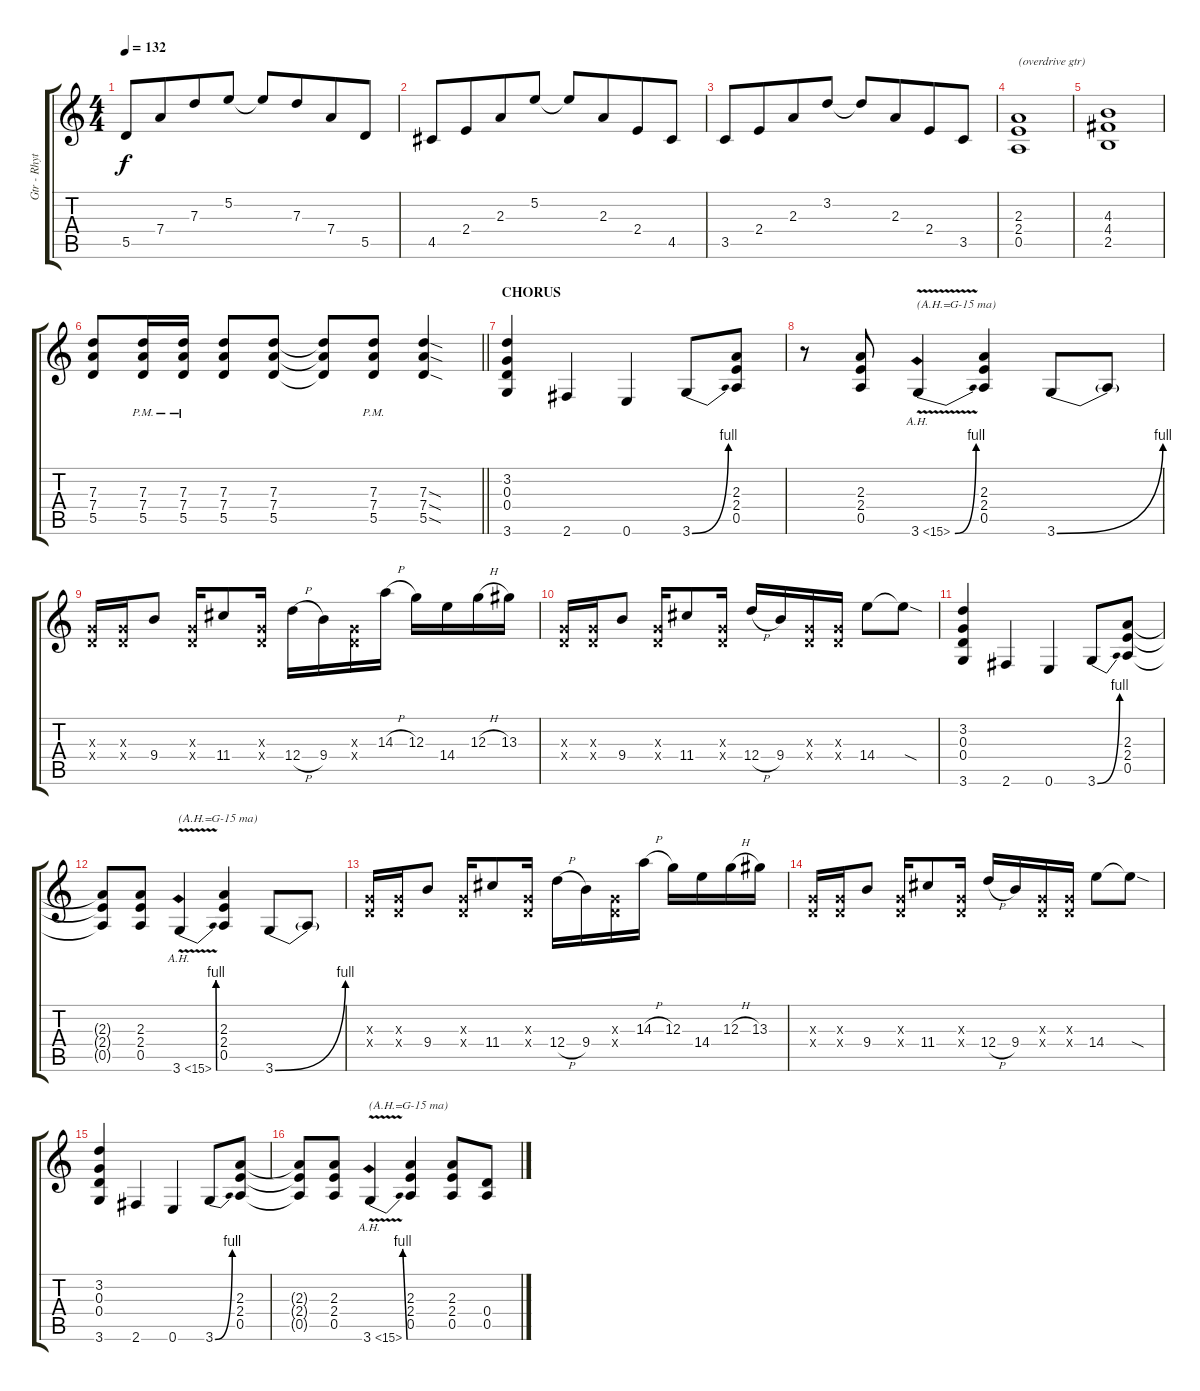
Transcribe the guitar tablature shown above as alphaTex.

\track ("Gtr - Rhythm 2" "Gtr - Rhyt") {instrument overdrivenguitar}
\staff {score tabs}
\tuning (E4 B3 G3 D3 A2 E2) {hide}
\ts (4 4)
\tempo 132
\clef g2
\ks c
5.5.8{dy f} 7.4.8{beam merge} 7.3.8 5.2.8 5.2{t}.8 7.3.8{beam merge} 7.4.8 5.5.8 |
4.5.8 2.4.8{beam merge} 2.3.8 5.2.8 5.2{t}.8 2.3.8{beam merge} 2.4.8 4.5.8 |
3.5.8 2.4.8{beam merge} 2.3.8 3.2.8 3.2{t}.8 2.3.8{beam merge} 2.4.8 3.5.8 |
(2.3 2.4 0.5).1{txt "(overdrive gtr)" instrument overdrivenguitar} |
(4.3 4.4 2.5).1 |
\barLineRight lightlight
(7.3 7.4 5.5).8 (7.3{pm} 7.4{pm} 5.5{pm}).16 (7.3{pm} 7.4{pm} 5.5{pm}).16 (7.3 7.4 5.5).8 (7.3 7.4 5.5).8 (7.3{t} 7.4{t} 5.5{t}).8 (7.3{pm} 7.4{pm} 5.5{pm}).8 (7.3{sod} 7.4{sod} 5.5{sod}).4 |
\section ("" "CHORUS")
(3.2 0.3 0.4 3.6).4 2.6.4 0.6.4 3.6{be (bend 0 0 60 4)}.8 (2.3 2.4 0.5).8 |
r.8 (2.3 2.4 0.5).8 3.6{be (bend 0 0 60 4) ah 12 v}.4{txt "(A.H.=G-15 ma)"} (2.3 2.4 0.5).4 3.6{be (bend 0 0 60 4)}.8 3.6{t}.8 |
(0.3{x} 0.4{x}).16 (0.3{x} 0.4{x}).16 9.4.8 (0.3{x} 0.4{x}).16 11.4.8 (0.3{x} 0.4{x}).16 12.4{h}.16 9.4.16 (0.3{x} 0.4{x}).16 14.3{h}.16 12.3.16 14.4.16 12.3{h}.16 13.3.16 |
(0.3{x} 0.4{x}).16 (0.3{x} 0.4{x}).16 9.4.8 (0.3{x} 0.4{x}).16 11.4.8 (0.3{x} 0.4{x}).16 12.4{h}.16 9.4.16 (0.3{x} 0.4{x}).16 (0.3{x} 0.4{x}).16 14.4.8 14.4{sod t}.8 |
(3.2 0.3 0.4 3.6).4 2.6.4 0.6.4 3.6{be (bend 0 0 60 4)}.8 (2.3 2.4 0.5).8 |
(2.3{t} 2.4{t} 0.5{t}).8 (2.3 2.4 0.5).8 3.6{be (bend 0 0 60 4) ah 12 v}.4{txt "(A.H.=G-15 ma)"} (2.3 2.4 0.5).4 3.6{be (bend 0 0 60 4)}.8 3.6{t}.8 |
(0.3{x} 0.4{x}).16 (0.3{x} 0.4{x}).16 9.4.8 (0.3{x} 0.4{x}).16 11.4.8 (0.3{x} 0.4{x}).16 12.4{h}.16 9.4.16 (0.3{x} 0.4{x}).16 14.3{h}.16 12.3.16 14.4.16 12.3{h}.16 13.3.16 |
(0.3{x} 0.4{x}).16 (0.3{x} 0.4{x}).16 9.4.8 (0.3{x} 0.4{x}).16 11.4.8 (0.3{x} 0.4{x}).16 12.4{h}.16 9.4.16 (0.3{x} 0.4{x}).16 (0.3{x} 0.4{x}).16 14.4.8 14.4{sod t}.8 |
(3.2 0.3 0.4 3.6).4 2.6.4 0.6.4 3.6{be (bend 0 0 60 4)}.8 (2.3 2.4 0.5).8 |
(2.3{t} 2.4{t} 0.5{t}).8 (2.3 2.4 0.5).8 3.6{be (bend 0 0 60 4) ah 12 v}.4{txt "(A.H.=G-15 ma)"} (2.3 2.4 0.5).4 (2.3 2.4 0.5).8 (0.4 0.5).8
